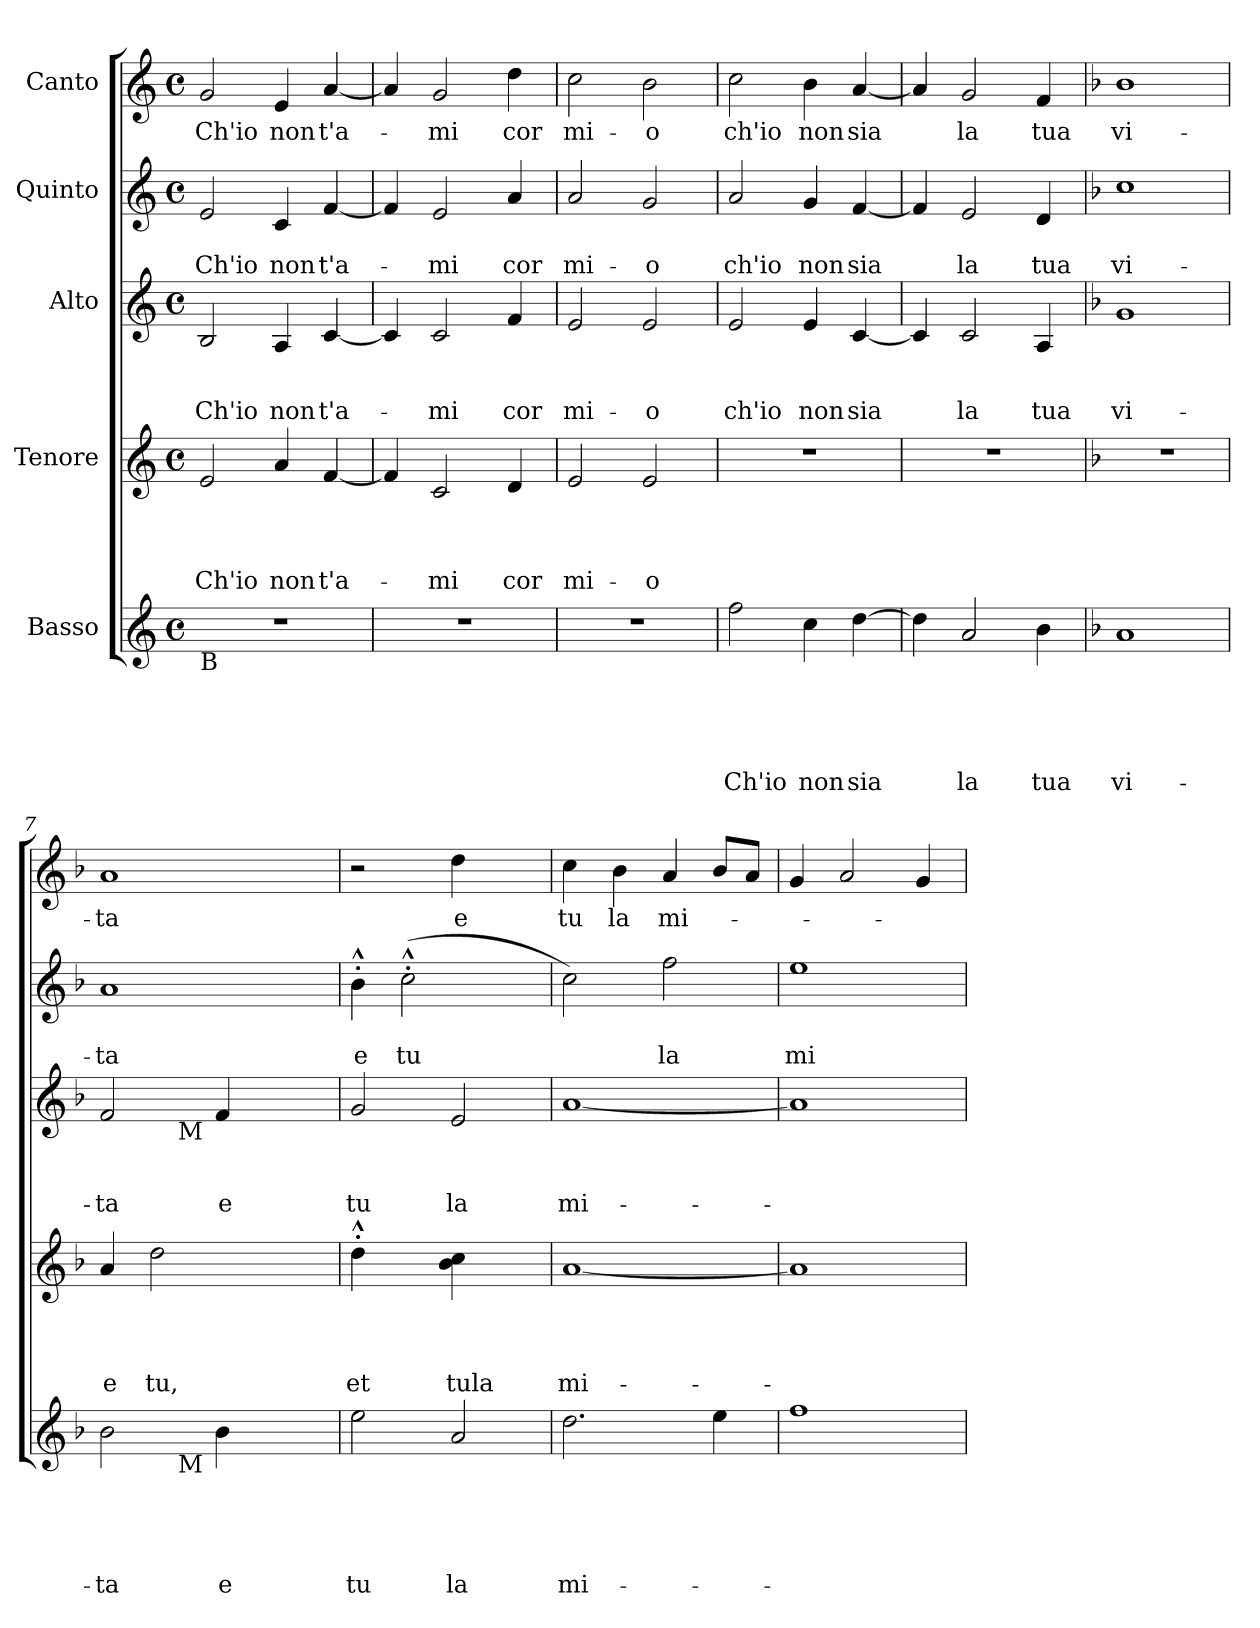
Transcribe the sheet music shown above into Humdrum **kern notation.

**kern	**text	**text	**text	**text	**text	**kern	**text	**text	**text	**text	**kern	**text	**text	**text	**kern	**text	**text	**kern	**text
*part5	*part5	*part5	*part5	*part5	*part5	*part4	*part4	*part4	*part4	*part4	*part3	*part3	*part3	*part3	*part2	*part2	*part2	*part1	*part1
*staff5	*staff5	*staff5	*staff5	*staff5	*staff5	*staff4	*staff4	*staff4	*staff4	*staff4	*staff3	*staff3	*staff3	*staff3	*staff2	*staff2	*staff2	*staff1	*staff1
*I"Basso	*	*	*	*	*	*I"Tenore	*	*	*	*	*I"Alto	*	*	*	*I"Quinto	*	*	*I"Canto	*
*clefG2	*	*	*	*	*	*clefG2	*	*	*	*	*clefG2	*	*	*	*clefG2	*	*	*clefG2	*
*k[]	*	*	*	*	*	*k[]	*	*	*	*	*k[]	*	*	*	*k[]	*	*	*k[]	*
*C:	*	*	*	*	*	*C:	*	*	*	*	*C:	*	*	*	*C:	*	*	*C:	*
*M4/4	*	*	*	*	*	*M4/4	*	*	*	*	*M4/4	*	*	*	*M4/4	*	*	*M4/4	*
*met(c)	*	*	*	*	*	*met(c)	*	*	*	*	*met(c)	*	*	*	*met(c)	*	*	*met(c)	*
=1	=1	=1	=1	=1	=1	=1	=1	=1	=1	=1	=1	=1	=1	=1	=1	=1	=1	=1	=1
!LO:TX:b:t=B	!	!	!	!	!	!	!	!	!	!	!	!	!	!	!	!	!	!	!
!	!	!	!	!	!	!	!	!	!	!LO:LY:b	!	!	!	!LO:LY:b	!	!	!LO:LY:b	!	!LO:LY:b
1r	.	.	.	.	.	2e/	.	.	.	Ch'io	2B/	.	.	Ch'io	2e/	.	Ch'io	2g/	Ch'io
!	!	!	!	!	!	!	!	!	!	!LO:LY:b	!	!	!	!LO:LY:b	!	!	!LO:LY:b	!	!LO:LY:b
.	.	.	.	.	.	4a/	.	.	.	non	4A/	.	.	non	4c/	.	non	4e/	non
!	!	!	!	!	!	!	!	!	!	!LO:LY:b	!	!	!	!LO:LY:b	!	!	!LO:LY:b	!	!LO:LY:b
.	.	.	.	.	.	[<4f/	.	.	.	t'a-	[<4c/	.	.	t'a-	[<4f/	.	t'a-	[<4a/	t'a-
=2	=2	=2	=2	=2	=2	=2	=2	=2	=2	=2	=2	=2	=2	=2	=2	=2	=2	=2	=2
1r	.	.	.	.	.	4f/]	.	.	.	.	4c/]	.	.	.	4f/]	.	.	4a/]	.
!	!	!	!	!	!	!	!	!	!	!LO:LY:b	!	!	!	!LO:LY:b	!	!	!LO:LY:b	!	!LO:LY:b
.	.	.	.	.	.	2c/	.	.	.	-mi	2c/	.	.	-mi	2e/	.	-mi	2g/	-mi
!	!	!	!	!	!	!	!	!	!	!LO:LY:b	!	!	!	!LO:LY:b	!	!	!LO:LY:b	!	!LO:LY:b
.	.	.	.	.	.	4d/	.	.	.	cor	4f/	.	.	cor	4a/	.	cor	4dd\	cor
=3	=3	=3	=3	=3	=3	=3	=3	=3	=3	=3	=3	=3	=3	=3	=3	=3	=3	=3	=3
!	!	!	!	!	!	!	!	!	!	!LO:LY:b	!	!	!	!LO:LY:b	!	!	!LO:LY:b	!	!LO:LY:b
1r	.	.	.	.	.	2e/	.	.	.	mi-	2e/	.	.	mi-	2a/	.	mi-	2cc\	mi-
!	!	!	!	!	!	!	!	!	!	!LO:LY:b	!	!	!	!LO:LY:b	!	!	!LO:LY:b	!	!LO:LY:b
.	.	.	.	.	.	2e/	.	.	.	-o	2e/	.	.	-o	2g/	.	-o	2b\	-o
=4	=4	=4	=4	=4	=4	=4	=4	=4	=4	=4	=4	=4	=4	=4	=4	=4	=4	=4	=4
!	!	!	!	!	!LO:LY:b	!	!	!	!	!	!	!	!	!LO:LY:b	!	!	!LO:LY:b	!	!LO:LY:b
2ff\	.	.	.	.	Ch'io	1r	.	.	.	.	2e/	.	.	ch'io	2a/	.	ch'io	2cc\	ch'io
!	!	!	!	!	!LO:LY:b	!	!	!	!	!	!	!	!	!LO:LY:b	!	!	!LO:LY:b	!	!LO:LY:b
4cc\	.	.	.	.	non	.	.	.	.	.	4e/	.	.	non	4g/	.	non	4b\	non
!	!	!	!	!	!LO:LY:b	!	!	!	!	!	!	!	!	!LO:LY:b	!	!	!LO:LY:b	!	!LO:LY:b
[>4dd\	.	.	.	.	sia	.	.	.	.	.	[<4c/	.	.	sia	[<4f/	.	sia	[<4a/	sia
=5	=5	=5	=5	=5	=5	=5	=5	=5	=5	=5	=5	=5	=5	=5	=5	=5	=5	=5	=5
4dd\]	.	.	.	.	.	1r	.	.	.	.	4c/]	.	.	.	4f/]	.	.	4a/]	.
!	!	!	!	!	!LO:LY:b	!	!	!	!	!	!	!	!	!LO:LY:b	!	!	!LO:LY:b	!	!LO:LY:b
2a/	.	.	.	.	la	.	.	.	.	.	2c/	.	.	la	2e/	.	la	2g/	la
!	!	!	!	!	!LO:LY:b	!	!	!	!	!	!	!	!	!LO:LY:b	!	!	!LO:LY:b	!	!LO:LY:b
4b\	.	.	.	.	tua	.	.	.	.	.	4A/	.	.	tua	4d/	.	tua	4f/	tua
=6	=6	=6	=6	=6	=6	=6	=6	=6	=6	=6	=6	=6	=6	=6	=6	=6	=6	=6	=6
*k[b-]	*	*	*	*	*	*k[b-]	*	*	*	*	*k[b-]	*	*	*	*k[b-]	*	*	*k[b-]	*
*F:	*	*	*	*	*	*F:	*	*	*	*	*F:	*	*	*	*F:	*	*	*F:	*
!	!	!	!	!	!LO:LY:b	!	!	!	!	!	!	!	!	!LO:LY:b	!	!	!LO:LY:b	!	!LO:LY:b
1a	.	.	.	.	vi-	1r	.	.	.	.	1g	.	.	vi-	1cc	.	vi-	1b-	vi-
!!LO:LB:g=z
=7	=7	=7	=7	=7	=7	=7	=7	=7	=7	=7	=7	=7	=7	=7	=7	=7	=7	=7	=7
!LO:TX:b:t=B	!	!	!	!	!	!	!	!	!	!	!	!	!	!	!	!	!	!	!
!	!	!	!	!	!LO:LY:b	!	!	!	!	!LO:LY:b	!	!	!	!LO:LY:b	!	!	!LO:LY:b	!	!LO:LY:b
*^	*	*	*	*	*	*	*	*	*	*	*^	*	*	*	*	*	*	*	*
2b-\	4ryy	.	.	.	.	-ta	4a/	.	.	.	e	2f/	4ryy	.	.	-ta	1a	.	-ta	1a	-ta
!	!	!	!	!	!	!	!	!	!	!	!LO:LY:b	!	!	!	!	!	!	!	!	!	!
.	16.ryy	.	.	.	.	.	2dd\	.	.	.	tu,	.	16.ryy	.	.	.	.	.	.	.	.
!	!	!	!	!	!	!	!	!	!	!	!	!	!LO:TX:b:t=M	!	!	!	!	!	!	!	!
!	!LO:TX:b:t=M	!	!	!	!	!	!	!	!	!	!	!	!	!	!	!	!	!	!	!	!
.	2ryy	.	.	.	.	.	.	.	.	.	.	.	2ryy	.	.	.	.	.	.	.	.
!	!	!	!	!	!	!LO:LY:b	!	!	!	!	!	!	!	!	!	!LO:LY:b	!	!	!	!	!
4b-\	.	.	.	.	.	e	.	.	.	.	.	4f/	.	.	.	e	.	.	.	.	.
4ryy	.	.	.	.	.	.	4ryy	.	.	.	.	4ryy	.	.	.	.	.	.	.	.	.
.	8ryy	.	.	.	.	.	.	.	.	.	.	.	8ryy	.	.	.	.	.	.	.	.
.	32ryy	.	.	.	.	.	.	.	.	.	.	.	32ryy	.	.	.	.	.	.	.	.
=8	=8	=8	=8	=8	=8	=8	=8	=8	=8	=8	=8	=8	=8	=8	=8	=8	=8	=8	=8	=8	=8
!	!	!	!	!	!	!LO:LY:b	!	!	!	!	!LO:LY:b	!	!	!	!	!LO:LY:b	!	!	!LO:LY:b	!	!
*v	*v	*	*	*	*	*	*	*	*	*	*	*v	*v	*	*	*	*	*	*	*	*
2ee\	.	.	.	.	tu	4dd^^>'>\	.	.	.	et	2g/	.	.	tu	4b-^^>'>\	.	e	2r	.
!	!	!	!	!	!	!	!	!	!	!	!	!	!	!	!	!	!LO:LY:b	!	!
.	.	.	.	.	.	4ryy	.	.	.	.	.	.	.	.	(<2cc^^>'>\	.	tu	.	.
!	!	!	!	!	!LO:LY:b	!	!	!	!	!LO:LY:b	!	!	!	!LO:LY:b	!	!	!	!	!LO:LY:b
2a/	.	.	.	.	la	4b-\ 4cc\	.	.	.	tula	2e/	.	.	la	.	.	.	4dd\	e
.	.	.	.	.	.	4ryy	.	.	.	.	.	.	.	.	4ryy	.	.	4ryy	.
=9	=9	=9	=9	=9	=9	=9	=9	=9	=9	=9	=9	=9	=9	=9	=9	=9	=9	=9	=9
!	!	!	!	!	!LO:LY:b	!	!	!	!	!LO:LY:b	!	!	!	!LO:LY:b	!	!	!	!	!LO:LY:b
2.dd\	.	.	.	.	mi-	[<1a	.	.	.	mi-	[<1a	.	.	mi-	2cc\)	.	.	4cc\	tu
!	!	!	!	!	!	!	!	!	!	!	!	!	!	!	!	!	!	!	!LO:LY:b
.	.	.	.	.	.	.	.	.	.	.	.	.	.	.	.	.	.	4b-\	la
!	!	!	!	!	!	!	!	!	!	!	!	!	!	!	!	!	!LO:LY:b	!	!LO:LY:b
.	.	.	.	.	.	.	.	.	.	.	.	.	.	.	2ff\	.	la	4a/	mi-
4ee\	.	.	.	.	.	.	.	.	.	.	.	.	.	.	.	.	.	8b-/L	.
.	.	.	.	.	.	.	.	.	.	.	.	.	.	.	.	.	.	8a/J	.
=10	=10	=10	=10	=10	=10	=10	=10	=10	=10	=10	=10	=10	=10	=10	=10	=10	=10	=10	=10
!	!	!	!	!	!	!	!	!	!	!	!	!	!	!	!	!	!LO:LY:b	!	!
1ff	.	.	.	.	.	1a]	.	.	.	.	1a]	.	.	.	1ee	.	mi-	4g/	.
.	.	.	.	.	.	.	.	.	.	.	.	.	.	.	.	.	.	2a/	.
.	.	.	.	.	.	.	.	.	.	.	.	.	.	.	.	.	.	4g/	.
=	=	=	=	=	=	=	=	=	=	=	=	=	=	=	=	=	=	=	=
*-	*-	*-	*-	*-	*-	*-	*-	*-	*-	*-	*-	*-	*-	*-	*-	*-	*-	*-	*-
